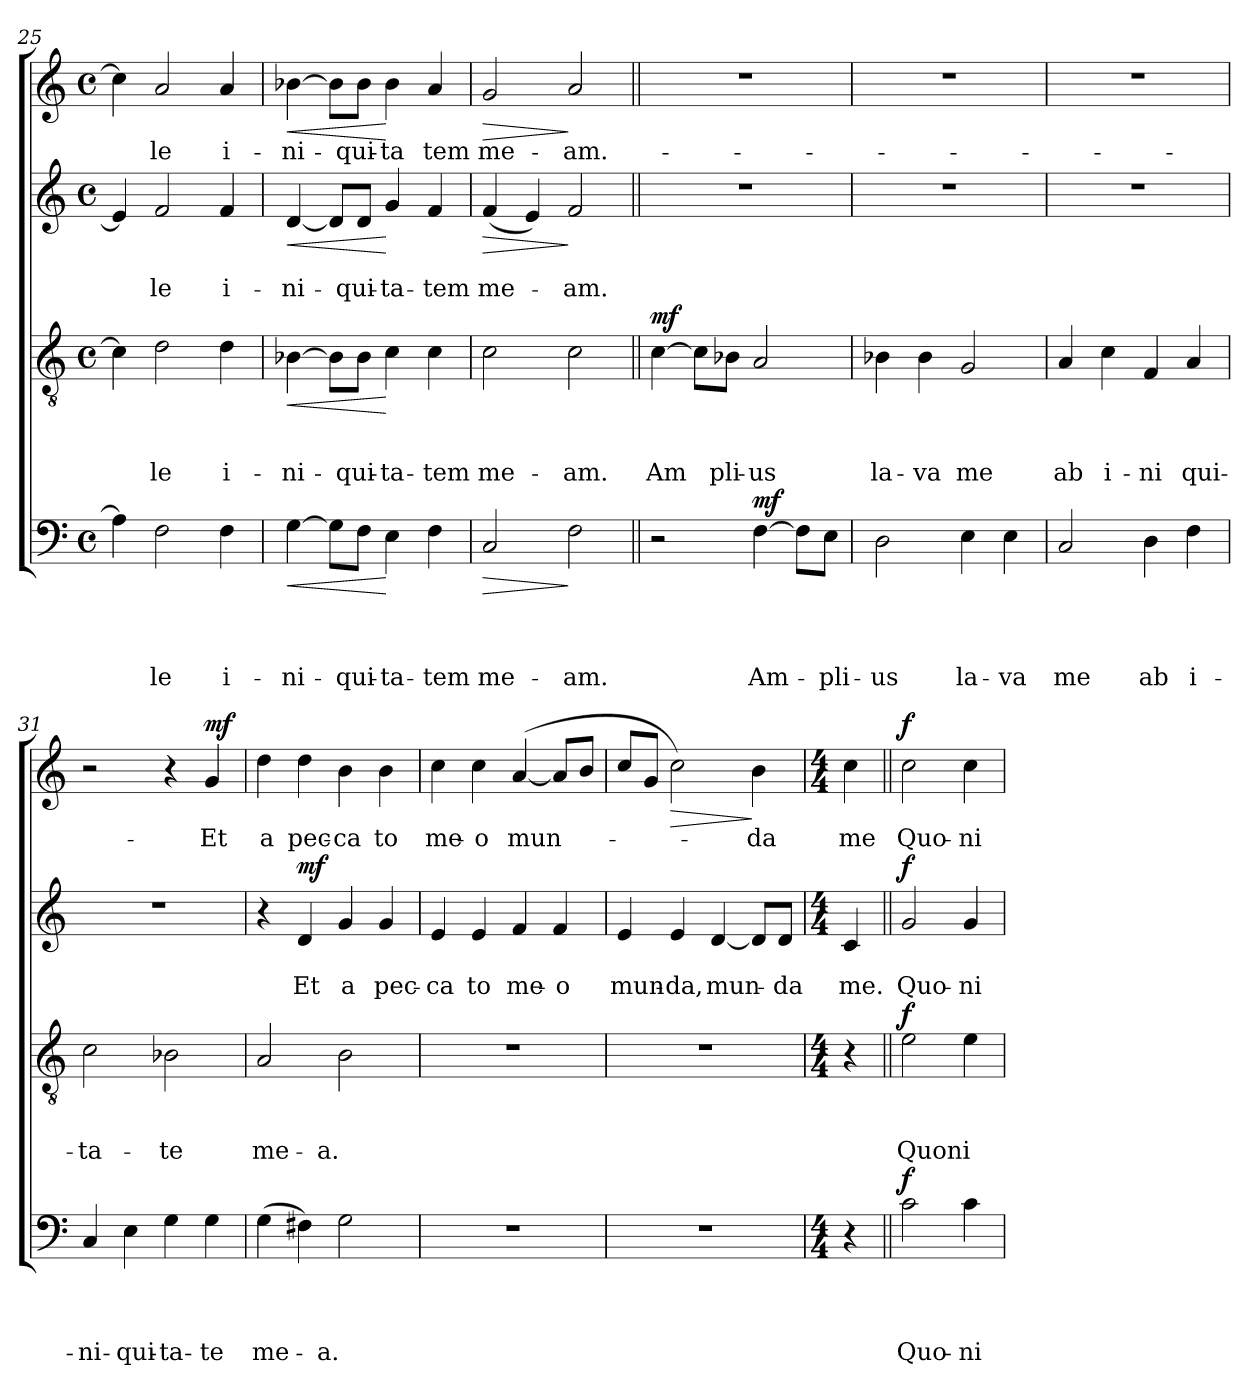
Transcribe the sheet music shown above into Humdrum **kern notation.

**kern	**text	**text	**text	**text	**dynam	**kern	**text	**text	**text	**dynam	**kern	**text	**text	**dynam	**kern	**text	**dynam
*part4	*part4	*part4	*part4	*part4	*part4	*part3	*part3	*part3	*part3	*part3	*part2	*part2	*part2	*part2	*part1	*part1	*part1
*staff4	*staff4	*staff4	*staff4	*staff4	*staff4	*staff3	*staff3	*staff3	*staff3	*staff3	*staff2	*staff2	*staff2	*staff2	*staff1	*staff1	*staff1
*clefF4	*	*	*	*	*	*clefGv2	*	*	*	*	*clefG2	*	*	*	*clefG2	*	*
*	*	*	*	*	*	*ITrd7c12	*	*	*	*	*	*	*	*	*	*	*
*k[]	*	*	*	*	*	*k[]	*	*	*	*	*k[]	*	*	*	*k[]	*	*
*C:	*	*	*	*	*	*C:	*	*	*	*	*C:	*	*	*	*C:	*	*
*M4/4	*	*	*	*	*	*M4/4	*	*	*	*	*M4/4	*	*	*	*M4/4	*	*
*met(c)	*	*	*	*	*	*met(c)	*	*	*	*	*met(c)	*	*	*	*met(c)	*	*
=25	=25	=25	=25	=25	=25	=25	=25	=25	=25	=25	=25	=25	=25	=25	=25	=25	=25
4A\]	.	.	.	.	.	4C\]	.	.	.	.	4e/]	.	.	.	4cc\]	.	.
!	!	!	!	!LO:LY:b	!	!	!	!	!LO:LY:b	!	!	!	!LO:LY:b	!	!	!LO:LY:b	!
2F\	.	.	.	-le	.	2D\	.	.	-le	.	2f/	.	-le	.	2a/	-le	.
!	!	!	!	!LO:LY:b	!	!	!	!	!LO:LY:b	!	!	!	!LO:LY:b	!	!	!LO:LY:b	!
4F\	.	.	.	i-	.	4D\	.	.	i-	.	4f/	.	i-	.	4a/	i-	.
=26	=26	=26	=26	=26	=26	=26	=26	=26	=26	=26	=26	=26	=26	=26	=26	=26	=26
!	!	!	!	!LO:LY:b	!LO:HP:b	!	!	!	!LO:LY:b	!LO:HP:b	!	!	!LO:LY:b	!LO:HP:b	!	!LO:LY:b	!LO:HP:b
[4G\	.	.	.	-ni-	<	[4BB-X\	.	.	-ni-	<	[4d/	.	-ni-	<	[4b-X\	-ni-	<
8G\L]	.	.	.	.	.	8BB-\L]	.	.	.	.	8d/L]	.	.	.	8b-\L]	.	.
!	!	!	!	!LO:LY:b	!	!	!	!	!LO:LY:b	!	!	!	!LO:LY:b	!	!	!LO:LY:b	!
8F\J	.	.	.	-qui-	.	8BB-\J	.	.	-qui-	.	8d/J	.	-qui-	.	8b-\J	-qui-	.
!	!	!	!	!LO:LY:b	!	!	!	!	!LO:LY:b	!	!	!	!LO:LY:b	!	!	!LO:LY:b	!
4E\	.	.	.	-ta-	[	4C\	.	.	-ta-	[	4g/	.	-ta-	[	4b-\	-ta	[
!	!	!	!	!LO:LY:b	!	!	!	!	!LO:LY:b	!	!	!	!LO:LY:b	!	!	!LO:LY:b	!
4F\	.	.	.	-tem	.	4C\	.	.	-tem	.	4f/	.	-tem	.	4a/	tem	.
=27	=27	=27	=27	=27	=27	=27	=27	=27	=27	=27	=27	=27	=27	=27	=27	=27	=27
!	!	!	!	!LO:LY:b	!LO:HP:b	!	!	!	!LO:LY:b	!	!	!	!LO:LY:b	!LO:HP:b	!	!LO:LY:b	!LO:HP:b
2C/	.	.	.	me-	>	2C\	.	.	me-	.	(<4f/	.	me-	>	2g/	me-	>
.	.	.	.	.	.	.	.	.	.	.	4e/)	.	.	.	.	.	.
!	!	!	!	!LO:LY:b	!	!	!	!	!LO:LY:b	!	!	!	!LO:LY:b	!	!	!LO:LY:b	!
2F\	.	.	.	-am.	]	2C\	.	.	-am.	.	2f/	.	-am.	]	2a/	-am.-	]
!!LO:LB:g=z
=28||	=28||	=28||	=28||	=28||	=28||	=28||	=28||	=28||	=28||	=28||	=28||	=28||	=28||	=28||	=28||	=28||	=28||
!	!	!	!	!	!	!	!	!	!LO:LY:b	!LO:DY:b	!	!	!	!	!	!	!
2r	.	.	.	.	.	[4C\	.	.	Am	mf	1r	.	.	.	1r	.	.
.	.	.	.	.	.	8C\L]	.	.	.	.	.	.	.	.	.	.	.
!	!	!	!	!	!	!	!	!	!LO:LY:b	!	!	!	!	!	!	!	!
.	.	.	.	.	.	8BB-X\J	.	.	pli-	.	.	.	.	.	.	.	.
!	!	!	!	!LO:LY:b	!LO:DY:b	!	!	!	!LO:LY:b	!	!	!	!	!	!	!	!
[4F\	.	.	.	Am-	mf	2AA/	.	.	-us	.	.	.	.	.	.	.	.
8F\L]	.	.	.	.	.	.	.	.	.	.	.	.	.	.	.	.	.
!	!	!	!	!LO:LY:b	!	!	!	!	!	!	!	!	!	!	!	!	!
8E\J	.	.	.	-pli-	.	.	.	.	.	.	.	.	.	.	.	.	.
=29	=29	=29	=29	=29	=29	=29	=29	=29	=29	=29	=29	=29	=29	=29	=29	=29	=29
!	!	!	!	!LO:LY:b	!	!	!	!	!LO:LY:b	!	!	!	!	!	!	!	!
2D\	.	.	.	-us	.	4BB-X\	.	.	la-	.	1r	.	.	.	1r	.	.
!	!	!	!	!	!	!	!	!	!LO:LY:b	!	!	!	!	!	!	!	!
.	.	.	.	.	.	4BB-\	.	.	-va	.	.	.	.	.	.	.	.
!	!	!	!	!LO:LY:b	!	!	!	!	!LO:LY:b	!	!	!	!	!	!	!	!
4E\	.	.	.	la-	.	2GG/	.	.	me	.	.	.	.	.	.	.	.
!	!	!	!	!LO:LY:b	!	!	!	!	!	!	!	!	!	!	!	!	!
4E\	.	.	.	-va	.	.	.	.	.	.	.	.	.	.	.	.	.
=30	=30	=30	=30	=30	=30	=30	=30	=30	=30	=30	=30	=30	=30	=30	=30	=30	=30
!	!	!	!	!LO:LY:b	!	!	!	!	!LO:LY:b	!	!	!	!	!	!	!	!
2C/	.	.	.	me	.	4AA/	.	.	ab	.	1r	.	.	.	1r	.	.
!	!	!	!	!	!	!	!	!	!LO:LY:b	!	!	!	!	!	!	!	!
.	.	.	.	.	.	4C\	.	.	i-	.	.	.	.	.	.	.	.
!	!	!	!	!LO:LY:b	!	!	!	!	!LO:LY:b	!	!	!	!	!	!	!	!
4D\	.	.	.	ab	.	4FF/	.	.	-ni	.	.	.	.	.	.	.	.
!	!	!	!	!LO:LY:b	!	!	!	!	!LO:LY:b	!	!	!	!	!	!	!	!
4F\	.	.	.	i-	.	4AA/	.	.	qui-	.	.	.	.	.	.	.	.
=31	=31	=31	=31	=31	=31	=31	=31	=31	=31	=31	=31	=31	=31	=31	=31	=31	=31
!	!	!	!	!LO:LY:b	!	!	!	!	!LO:LY:b	!	!	!	!	!	!	!	!
4C/	.	.	.	-ni-	.	2C\	.	.	-ta-	.	1r	.	.	.	2r	.	.
!	!	!	!	!LO:LY:b	!	!	!	!	!	!	!	!	!	!	!	!	!
4E\	.	.	.	-qui-	.	.	.	.	.	.	.	.	.	.	.	.	.
!	!	!	!	!LO:LY:b	!	!	!	!	!LO:LY:b	!	!	!	!	!	!	!	!
4G\	.	.	.	-ta-	.	2BB-X\	.	.	-te	.	.	.	.	.	4r	.	.
!	!	!	!	!LO:LY:b	!	!	!	!	!	!	!	!	!	!	!	!LO:LY:b	!LO:DY:a
4G\	.	.	.	-te	.	.	.	.	.	.	.	.	.	.	4g/	-Et	mf
=32	=32	=32	=32	=32	=32	=32	=32	=32	=32	=32	=32	=32	=32	=32	=32	=32	=32
!	!	!	!	!LO:LY:b	!	!	!	!	!LO:LY:b	!	!	!	!	!	!	!LO:LY:b	!
(>4G\	.	.	.	me-	.	2AA/	.	.	me-	.	4r	.	.	.	4dd\	a	.
!	!	!	!	!	!	!	!	!	!	!	!	!	!LO:LY:b	!LO:DY:a	!	!LO:LY:b	!
4F#X\)	.	.	.	.	.	.	.	.	.	.	4d/	.	Et	mf	4dd\	pec-	.
!	!	!	!	!LO:LY:b	!	!	!	!	!LO:LY:b	!	!	!	!LO:LY:b	!	!	!LO:LY:b	!
2G\	.	.	.	-a.	.	2BB\	.	.	-a.	.	4g/	.	a	.	4b\	-ca	.
!	!	!	!	!	!	!	!	!	!	!	!	!	!LO:LY:b	!	!	!LO:LY:b	!
.	.	.	.	.	.	.	.	.	.	.	4g/	.	pec-	.	4b\	to	.
=33	=33	=33	=33	=33	=33	=33	=33	=33	=33	=33	=33	=33	=33	=33	=33	=33	=33
!	!	!	!	!	!	!	!	!	!	!	!	!	!LO:LY:b	!	!	!LO:LY:b	!
1r	.	.	.	.	.	1r	.	.	.	.	4e/	.	-ca	.	4cc\	me-	.
!	!	!	!	!	!	!	!	!	!	!	!	!	!LO:LY:b	!	!	!LO:LY:b	!
.	.	.	.	.	.	.	.	.	.	.	4e/	.	to	.	4cc\	-o	.
!	!	!	!	!	!	!	!	!	!	!	!	!	!LO:LY:b	!	!	!LO:LY:b	!
.	.	.	.	.	.	.	.	.	.	.	4f/	.	me-	.	(>[4a/	mun-	.
!	!	!	!	!	!	!	!	!	!	!	!	!	!LO:LY:b	!	!	!	!
.	.	.	.	.	.	.	.	.	.	.	4f/	.	-o	.	8a/L]	.	.
.	.	.	.	.	.	.	.	.	.	.	.	.	.	.	8b/J	.	.
!!LO:LB:g=z
=34	=34	=34	=34	=34	=34	=34	=34	=34	=34	=34	=34	=34	=34	=34	=34	=34	=34
!	!	!	!	!	!	!	!	!	!	!	!	!	!LO:LY:b	!	!	!	!
1r	.	.	.	.	.	1r	.	.	.	.	4e/	.	mun-	.	8cc/L	.	.
.	.	.	.	.	.	.	.	.	.	.	.	.	.	.	8g/J	.	.
!	!	!	!	!	!	!	!	!	!	!	!	!	!LO:LY:b	!	!	!	!LO:HP:b
.	.	.	.	.	.	.	.	.	.	.	4e/	.	-da,	.	2cc\)	.	>
!	!	!	!	!	!	!	!	!	!	!	!	!	!LO:LY:b	!	!	!	!
.	.	.	.	.	.	.	.	.	.	.	[4d/	.	mun-	.	.	.	.
!	!	!	!	!	!	!	!	!	!	!	!	!	!	!	!	!LO:LY:b	!
.	.	.	.	.	.	.	.	.	.	.	8d/L]	.	.	.	4b\	-da	]
!	!	!	!	!	!	!	!	!	!	!	!	!	!LO:LY:b	!	!	!	!
.	.	.	.	.	.	.	.	.	.	.	8d/J	.	-da	.	.	.	.
=35	=35	=35	=35	=35	=35	=35	=35	=35	=35	=35	=35	=35	=35	=35	=35	=35	=35
*M4/4	*	*	*	*	*	*M4/4	*	*	*	*	*M4/4	*	*	*	*M4/4	*	*
!	!	!	!	!	!	!	!	!	!	!	!	!	!LO:LY:b	!	!	!LO:LY:b	!
4r	.	.	.	.	.	4r	.	.	.	.	4c/	.	me.	.	4cc\	me	.
=36||	=36||	=36||	=36||	=36||	=36||	=36||	=36||	=36||	=36||	=36||	=36||	=36||	=36||	=36||	=36||	=36||	=36||
!	!	!	!	!LO:LY:b	!LO:DY:a	!	!	!	!LO:LY:b	!LO:DY:a	!	!	!LO:LY:b	!LO:DY:a	!	!LO:LY:b	!LO:DY:a
2c\	.	.	.	Quo-	f	2E\	.	.	Quo­ni	f	2g/	.	Quo-	f	2cc\	Quo-	f
!	!	!	!	!LO:LY:b	!	!	!	!	!	!	!	!	!LO:LY:b	!	!	!LO:LY:b	!
4c\	.	.	.	-ni-	.	4E\	.	.	.	.	4g/	.	-ni-	.	4cc\	-ni-	.
=	=	=	=	=	=	=	=	=	=	=	=	=	=	=	=	=	=
*-	*-	*-	*-	*-	*-	*-	*-	*-	*-	*-	*-	*-	*-	*-	*-	*-	*-
